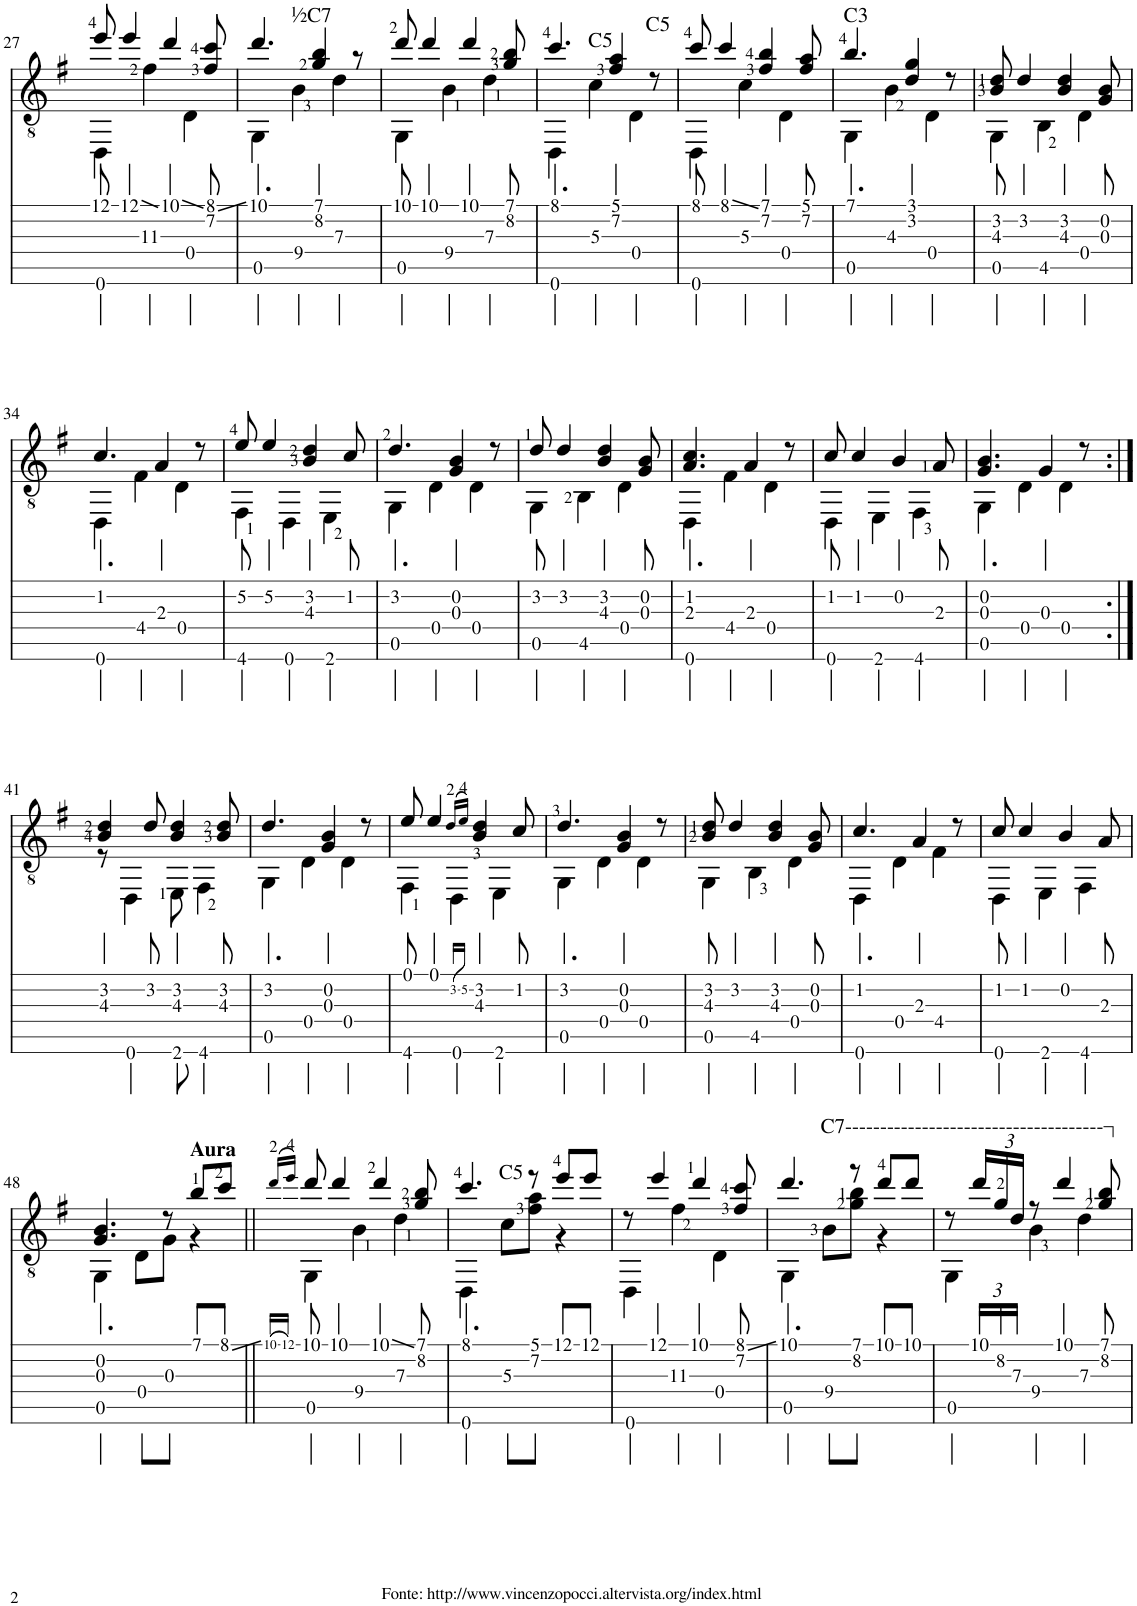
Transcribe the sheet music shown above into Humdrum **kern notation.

**kern	**kern
*part2	*part1
*staff2	*staff1
*I"Chitarra classica (Intavolatura)	*I"Classical Guitar
!!LO:PB:g=z
*	*clefGv2
*k[f#]	*k[f#]
*M3/4	*M3/4
=27	=27
*^	*^
8ee/	4DD\	8ee/	4DD\
4ee/	.	4ee/	.
.	4f#\	.	4f#\
4dd/	.	4dd/	.
.	4D\	.	4D\
8f#/ 8cc/	.	8f#/ 8cc/	.
=28	=28	=28	=28
4.dd/	4GG\	4.dd/	4GG\
!	!	!	!LO:TX:a:t=½C7
.	4B\	.	4B\
4g/ 4b/	.	4g/ 4b/	.
.	4d\	.	4d\
8r	.	8r	.
=29	=29	=29	=29
8dd/	4GG\	8dd/	4GG\
4dd/	.	4dd/	.
.	4B\	.	4B\
4dd/	.	4dd/	.
.	4d\	.	4d\
8g/ 8b/	.	8g/ 8b/	.
=30	=30	=30	=30
4.cc/	4DD\	4.cc/	4DD\
!	!	!	!LO:TX:a:t=C5
.	4c\	.	4c\
4f#/ 4a/	.	4f#/ 4a/	.
.	4D\	.	4D\
8r	.	8r	.
=31	=31	=31	=31
!	!	!LO:TX:a:t=C5	!
8cc/	4DD\	8cc/	4DD\
4cc/	.	4cc/	.
.	4c\	.	4c\
4f#/ 4b/	.	4f#/ 4b/	.
.	4D\	.	4D\
8f#/ 8a/	.	8f#/ 8a/	.
=32	=32	=32	=32
!	!	!LO:TX:a:t=C3	!
4.b/	4GG\	4.b/	4GG\
.	4B\	.	4B\
4d/ 4g/	.	4d/ 4g/	.
.	4D\	.	4D\
8r	.	8r	.
=33	=33	=33	=33
8B/ 8d/	4GG\	8B/ 8d/	4GG\
4d/	.	4d/	.
.	4BB\	.	4BB\
4B/ 4d/	.	4B/ 4d/	.
.	4D\	.	4D\
8G/ 8B/	.	8G/ 8B/	.
!!LO:LB:g=z	!!
=34	=34	=34	=34
4.c/	4DD\	4.c/	4DD\
.	4F#\	.	4F#\
4A/	.	4A/	.
.	4D\	.	4D\
8r	.	8r	.
=35	=35	=35	=35
8e/	4FF#\	8e/	4FF#\
4e/	.	4e/	.
.	4DD\	.	4DD\
4B/ 4d/	.	4B/ 4d/	.
.	4EE\	.	4EE\
8c/	.	8c/	.
=36	=36	=36	=36
4.d/	4GG\	4.d/	4GG\
.	4D\	.	4D\
4G/ 4B/	.	4G/ 4B/	.
.	4D\	.	4D\
8r	.	8r	.
=37	=37	=37	=37
8d/	4GG\	8d/	4GG\
4d/	.	4d/	.
.	4BB\	.	4BB\
4B/ 4d/	.	4B/ 4d/	.
.	4D\	.	4D\
8G/ 8B/	.	8G/ 8B/	.
=38	=38	=38	=38
4.A/ 4.c/	4DD\	4.A/ 4.c/	4DD\
.	4F#\	.	4F#\
4A/	.	4A/	.
.	4D\	.	4D\
8r	.	8r	.
=39	=39	=39	=39
8c/	4DD\	8c/	4DD\
4c/	.	4c/	.
.	4EE\	.	4EE\
4B/	.	4B/	.
.	4FF#\	.	4FF#\
8A/	.	8A/	.
=40	=40	=40	=40
4.G/ 4.B/	4GG\	4.G/ 4.B/	4GG\
.	4D\	.	4D\
4G/	.	4G/	.
.	4D\	.	4D\
8r	.	8r	.
!!LO:LB:g=z	!!
=41:|!	=41:|!	=41:|!	=41:|!
4B/ 4d/	8r	4B/ 4d/	8r
.	4DD\	.	4DD\
8d/	.	8d/	.
4B/ 4d/	8EE\	4B/ 4d/	8EE\
.	4FF#\	.	4FF#\
8B/ 8d/	.	8B/ 8d/	.
=42	=42	=42	=42
4.d/	4GG\	4.d/	4GG\
.	4D\	.	4D\
4G/ 4B/	.	4G/ 4B/	.
.	4D\	.	4D\
8r	.	8r	.
=43	=43	=43	=43
8e/	4FF#\	8e/	4FF#\
4e/	.	4e/	.
.	4DD\	.	4DD\
(16qd/LL	.	(16qd/LL	.
16qe/JJ)	.	16qe/JJ)	.
4B/ 4d/	.	4B/ 4d/	.
.	4EE\	.	4EE\
8c/	.	8c/	.
=44	=44	=44	=44
4.d/	4GG\	4.d/	4GG\
.	4D\	.	4D\
4G/ 4B/	.	4G/ 4B/	.
.	4D\	.	4D\
8r	.	8r	.
=45	=45	=45	=45
8B/ 8d/	4GG\	8B/ 8d/	4GG\
4d/	.	4d/	.
.	4BB\	.	4BB\
4B/ 4d/	.	4B/ 4d/	.
.	4D\	.	4D\
8G/ 8B/	.	8G/ 8B/	.
=46	=46	=46	=46
4.c/	4DD\	4.c/	4DD\
.	4D\	.	4D\
4A/	.	4A/	.
.	4F#\	.	4F#\
8r	.	8r	.
=47	=47	=47	=47
8c/	4DD\	8c/	4DD\
4c/	.	4c/	.
.	4EE\	.	4EE\
4B/	.	4B/	.
.	4FF#\	.	4FF#\
8A/	.	8A/	.
!!LO:LB:g=z	!!
=48	=48	=48	=48
4.G/ 4.B/	4GG\	4.G/ 4.B/	4GG\
.	8D\L	.	8D\L
8r	8G\J	8r	8G\J
!	!	!LO:TX:a:B:t=Aura	!
8b/L	4r	8b/L	4r
8cc/J	.	8cc/J	.
=49||	=49||	=49||	=49||
(16qdd/LL	.	(16qdd/LL	.
16qee/JJ)	.	16qee/JJ)	.
8dd/	4GG\	8dd/	4GG\
4dd/	.	4dd/	.
.	4B\	.	4B\
4dd/	.	4dd/	.
.	4d\	.	4d\
8g/ 8b/	.	8g/ 8b/	.
=50	=50	=50	=50
4.cc/	4DD\	4.cc/	4DD\
!	!	!	!LO:TX:a:t=C5
.	8c\L	.	8c\L
8r	8f#\ 8a\J	8r	8f#\ 8a\J
8ee/L	4r	8ee/L	4r
8ee/J	.	8ee/J	.
=51	=51	=51	=51
8r	4DD\	8r	4DD\
4ee/	.	4ee/	.
.	4f#\	.	4f#\
4dd/	.	4dd/	.
.	4D\	.	4D\
8f#/ 8cc/	.	8f#/ 8cc/	.
=52	=52	=52	=52
4.dd/	4GG\	4.dd/	4GG\
!	!	!	!LO:TX:a:t=C7-------------------------------------┐
.	8B\L	.	8B\L
8r	8g\ 8b\J	8r	8g\ 8b\J
8dd/L	4r	8dd/L	4r
8dd/J	.	8dd/J	.
=53	=53	=53	=53
8r	4GG\	8r	4GG\
*Xbrackettup	*	*Xbrackettup	*
24dd/LL	.	24dd/LL	.
24g/	.	24g/	.
24d/JJ	.	24d/JJ	.
8r	4B\	8r	4B\
4dd/	.	4dd/	.
.	4d\	.	4d\
8g/ 8b/	.	8g/ 8b/	.
*v	*v	*	*
*	*v	*v
=	=
*-	*-
